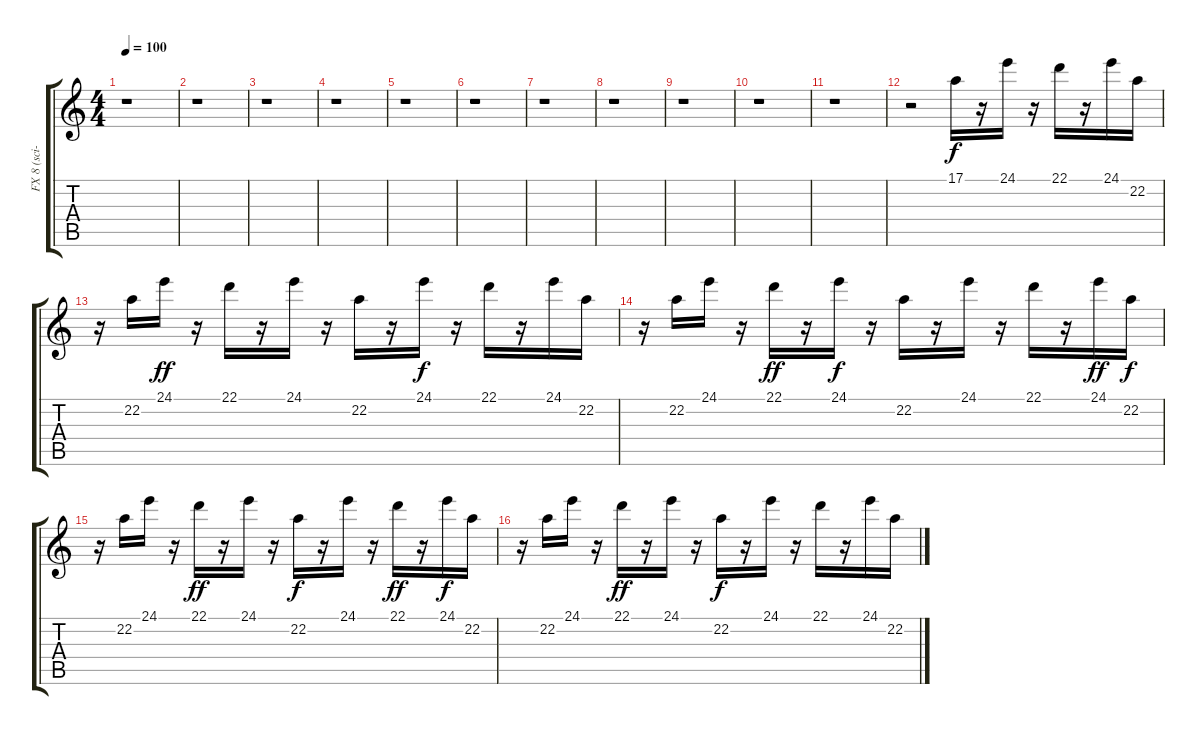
\track ("FX 8 (sci-fi)" "FX 8 (sci-") {instrument fx8scifi}
\staff {score tabs}
\tuning (E4 B3 G3 D3 A2 E2) {hide}
\ts (4 4)
\tempo 100
\clef g2
\ks c
r.1{dy ff} |
r.1 |
r.1 |
r.1 |
r.1 |
r.1 |
r.1 |
r.1 |
r.1 |
r.1 |
r.1 |
r.2 17.1.16{dy f} r.16 24.1.16 r.16 22.1.16 r.16 24.1.16 22.2.16 |
r.16 22.2.16 24.1.16{dy ff} r.16 22.1.16 r.16 24.1.16 r.16 22.2.16 r.16 24.1.16{dy f} r.16 22.1.16 r.16 24.1.16 22.2.16 |
r.16 22.2.16 24.1.16 r.16 22.1.16{dy ff} r.16 24.1.16{dy f} r.16 22.2.16 r.16 24.1.16 r.16 22.1.16 r.16 24.1.16{dy ff} 22.2.16{dy f} |
r.16 22.2.16 24.1.16 r.16 22.1.16{dy ff} r.16 24.1.16 r.16 22.2.16{dy f} r.16 24.1.16 r.16 22.1.16{dy ff} r.16 24.1.16{dy f} 22.2.16 |
r.16 22.2.16 24.1.16 r.16 22.1.16{dy ff} r.16 24.1.16 r.16 22.2.16{dy f} r.16 24.1.16 r.16 22.1.16 r.16 24.1.16 22.2.16
